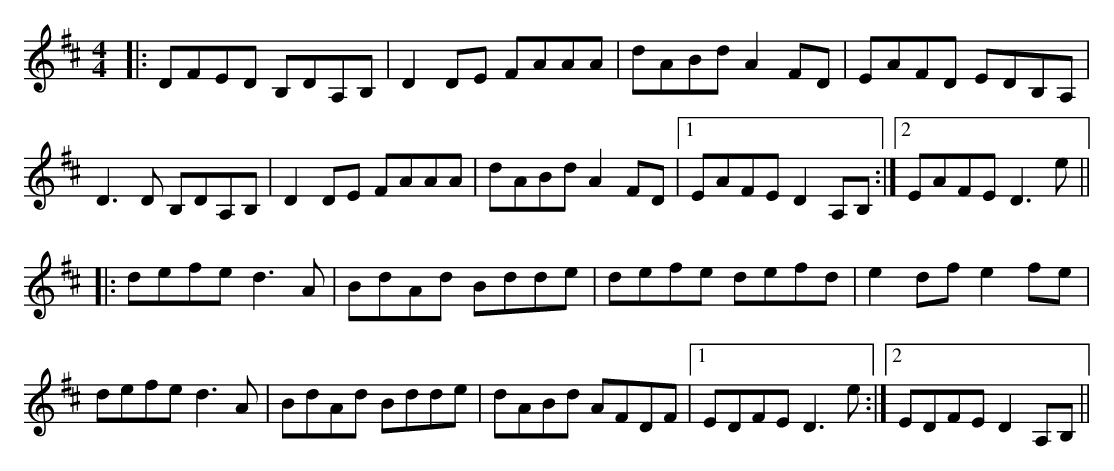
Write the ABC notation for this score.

X:1
M:4/4
K:D
|:DFED B,DA,B,|D2DE FAAA|dABd A2FD|EAFD EDB,A,|
D3D B,DA,B,|D2DE FAAA|dABd A2FD|1 EAFE D2A,B,:|2 EAFE D3e||
|:defe d3A|BdAd Bdde|defe defd|e2df e2fe|
defe d3A|BdAd Bdde|dABd AFDF|1 EDFE D3e:|2 EDFE D2A,B,||
